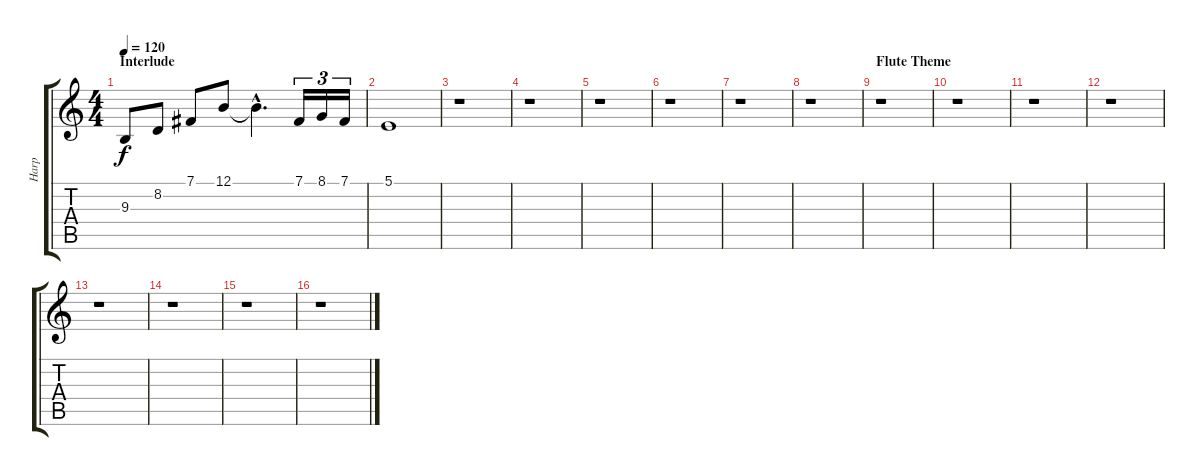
\track ("Harp" "Harp") {instrument orchestralharp}
\staff {score tabs}
\tuning (B3 Gb3 D3 A2 E2 B1) {hide}
\ts (4 4)
\section ("" "Interlude")
\tempo 120
\clef g2
\ks c
9.3.8{dy f} 8.2.8 7.1.8 12.1.8 12.1{hac t}.4{d} 7.1.16{tu (3 2)} 8.1.16{tu (3 2)} 7.1.16{tu (3 2)} |
5.1.1 |
r.1 |
r.1 |
r.1 |
r.1 |
r.1 |
r.1 |
\section ("" "Flute Theme")
r.1 |
r.1 |
r.1 |
r.1 |
r.1 |
r.1 |
r.1 |
r.1
